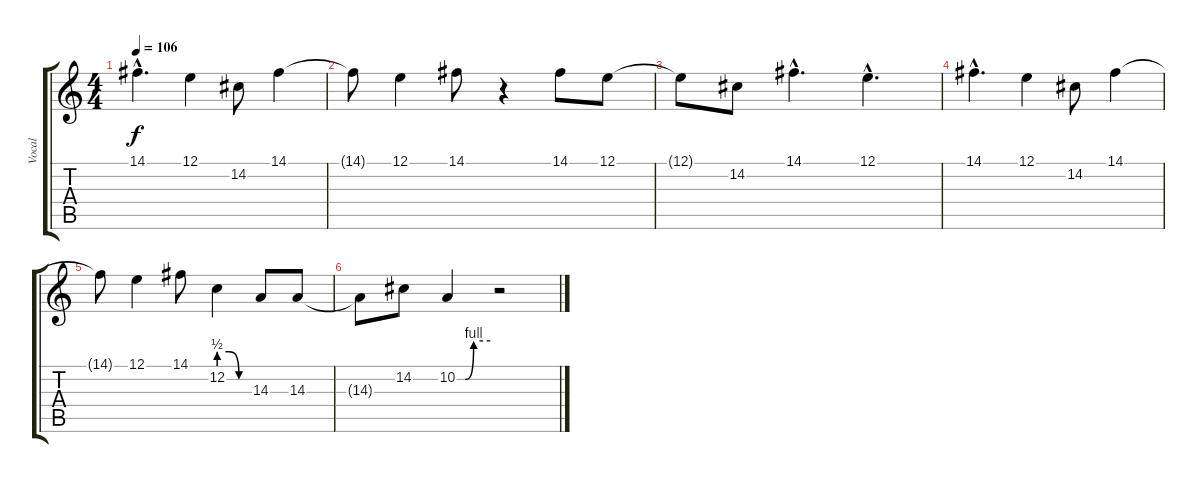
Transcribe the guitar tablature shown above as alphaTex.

\track ("Vocal" "Vocal") {instrument lead1square}
\staff {score tabs}
\tuning (E4 B3 G3 D3 A2 E2) {hide}
\ts (4 4)
\tempo 106
\clef g2
\ks c
14.1{hac}.4{d dy f} 12.1.4 14.2.8 14.1.4 |
14.1{t}.8 12.1.4 14.1.8 r.4 14.1.8 12.1.8 |
12.1{t}.8 14.2.8 14.1{hac}.4{d} 12.1{hac}.4{d} |
14.1{hac}.4{d} 12.1.4 14.2.8 14.1.4 |
14.1{t}.8 12.1.4 14.1.8 12.2{be (custom 0 2 20 2 40 0 60 0)}.4 14.3.8 14.3.8 |
14.3{t}.8 14.2.8 10.2{be (custom 0 0 15 0 30 4 60 4)}.4 r.2
